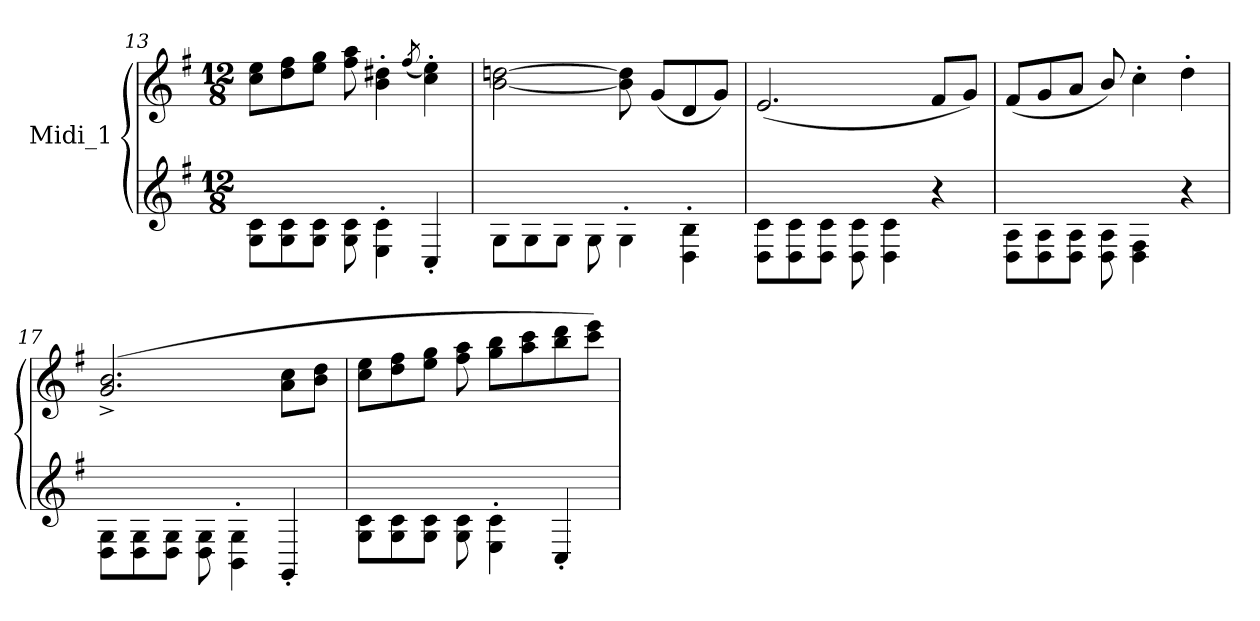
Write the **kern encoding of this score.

**kern	**kern
*part1	*part1
*staff2	*staff1
*I"Midi_1	*
!!LO:LB:g=z
*clefG2	*clefG2
*k[f#]	*k[f#]
*G:	*G:
*M12/8	*M12/8
=13	=13
8G\ 8c\L	8cc\ 8ee\L
8G\ 8c\	8dd\ 8ff#\
8G\ 8c\J	8ee\ 8gg\J
8G\ 8c\	8ff#\ 8aa\
4E\' 4c\'	4b\' 4dd#X\'
.	(8qff#/
4C'/	4cc\' 4ee\')
!!LO:LB:g=z
=14	=14
8G\L	[2b\ [2ddni\
8G\	.
8G\J	.
8G\	.
4G'\	8b\] 8dd\]
.	(8g/L
4D\' 4B\'	8d/
.	8g/J)
=15	=15
8D\ 8c\L	(2.e/
8D\ 8c\	.
8D\ 8c\J	.
8D\ 8c\	.
4D\ 4c\	.
4r	8f#/L
.	8g/J)
=16	=16
8D\ 8A\L	(8f#/L
8D\ 8A\	8g/
8D\ 8A\J	8a/J
8D\ 8A\	8b/)
4D\ 4F#\	4cc'\
4r	4dd'\
=17	=17
8D\ 8G\L	(>2.g/^ 2.b/^
8D\ 8G\	.
8D\ 8G\J	.
8D\ 8G\	.
4BB\' 4G\'	.
4GG'/	8a\ 8cc\L
.	8b\ 8dd\J
=18	=18
8G\ 8c\L	8cc\ 8ee\L
8G\ 8c\	8dd\ 8ff#\
8G\ 8c\J	8ee\ 8gg\J
8G\ 8c\	8ff#\ 8aa\
4E\' 4c\'	8gg\ 8bb\L
.	8aa\ 8ccc\
4C'/	8bb\ 8ddd\
.	8ccc\ 8eee\J)
=	=
*-	*-
